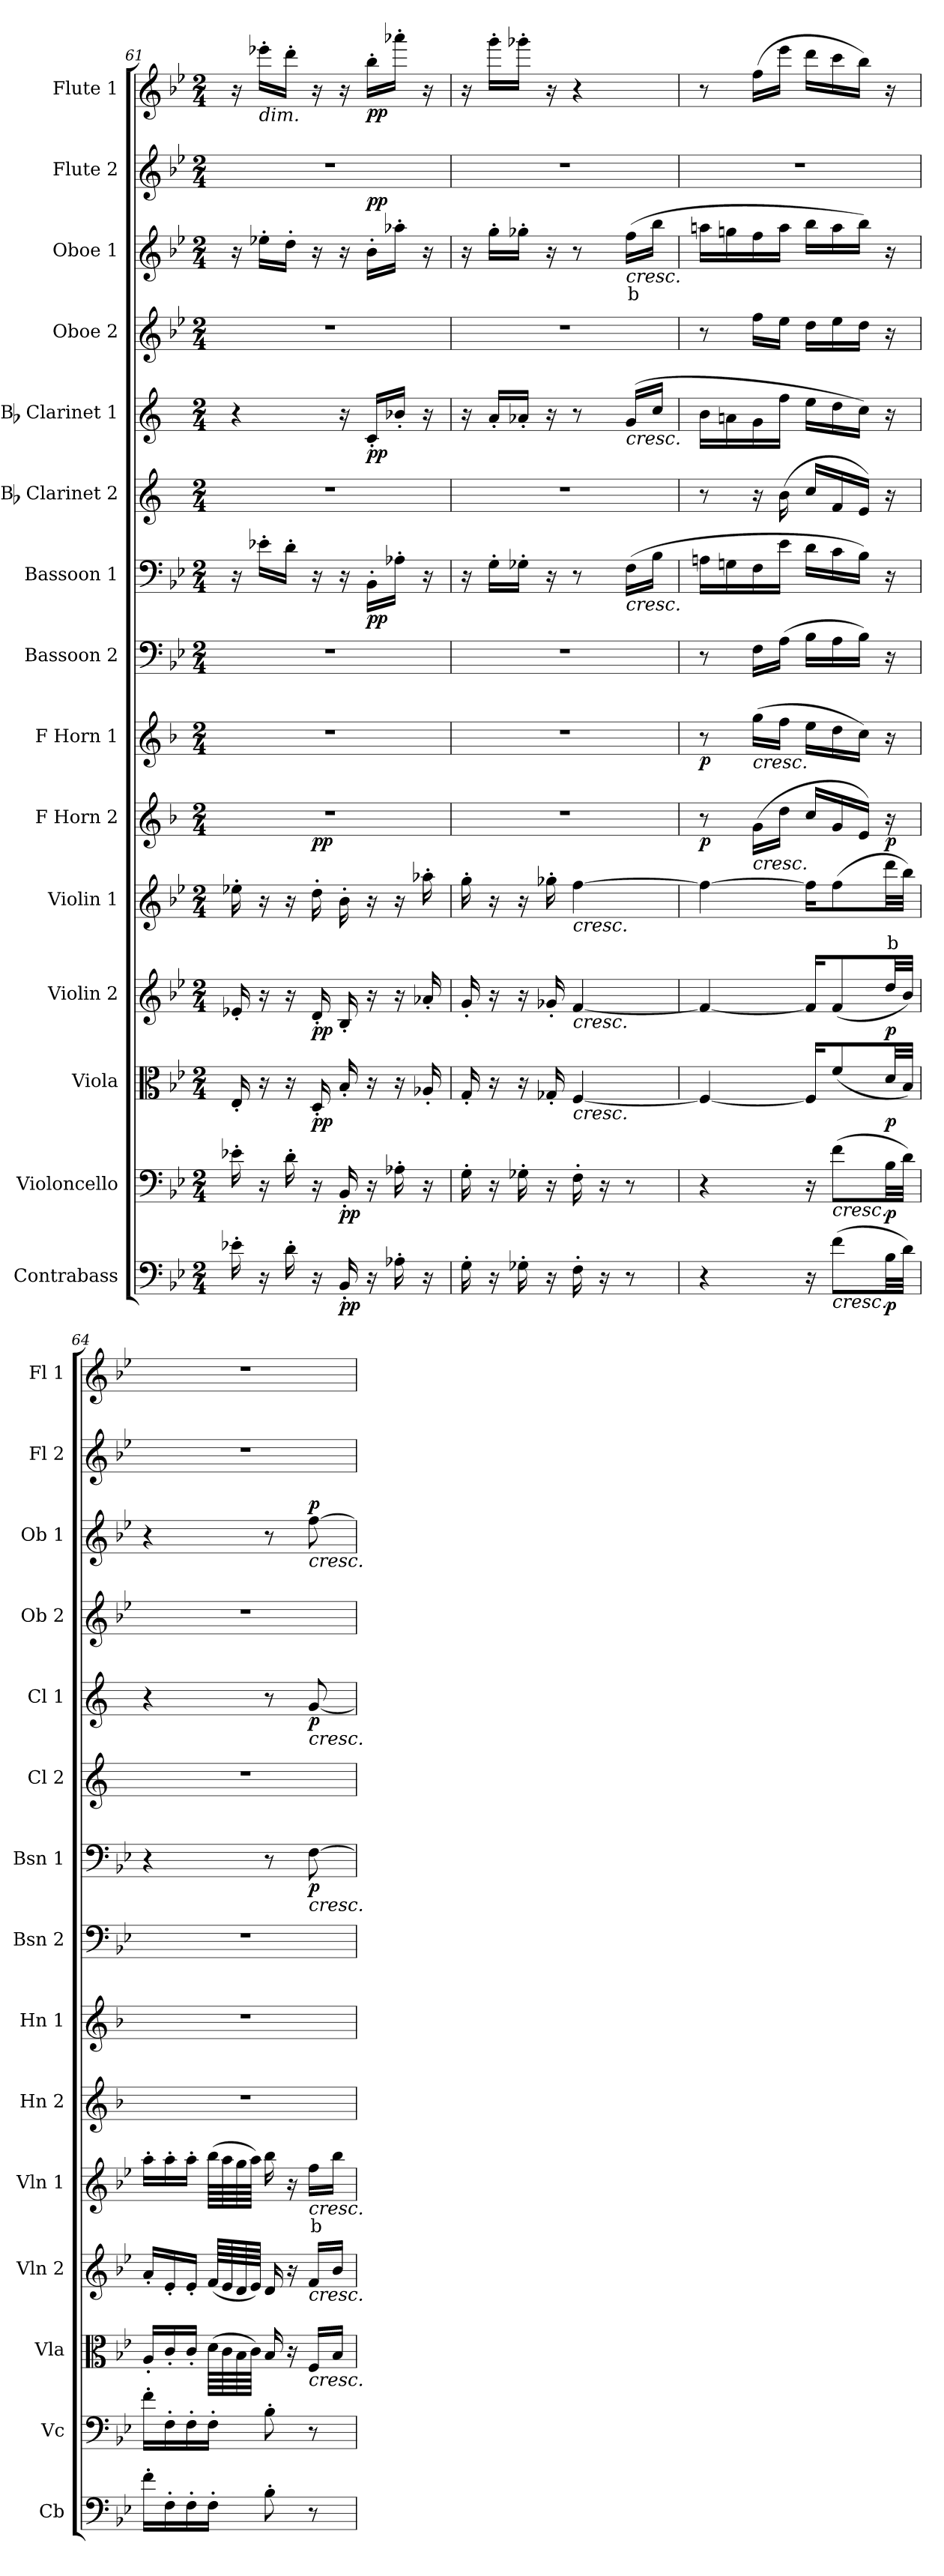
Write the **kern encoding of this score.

**kern	**dynam	**kern	**dynam	**kern	**dynam	**kern	**dynam	**kern	**text	**dynam	**kern	**dynam	**kern	**dynam	**kern	**kern	**dynam	**kern	**kern	**dynam	**kern	**kern	**text	**dynam	**kern	**kern	**dynam
*part15	*part15	*part14	*part14	*part13	*part13	*part12	*part12	*part11	*part11	*part11	*part10	*part10	*part9	*part9	*part8	*part7	*part7	*part6	*part5	*part5	*part4	*part3	*part3	*part3	*part2	*part1	*part1
*staff15	*staff15	*staff14	*staff14	*staff13	*staff13	*staff12	*staff12	*staff11	*staff11	*staff11	*staff10	*staff10	*staff9	*staff9	*staff8	*staff7	*staff7	*staff6	*staff5	*staff5	*staff4	*staff3	*staff3	*staff3	*staff2	*staff1	*staff1
*I"Contrabass	*	*I"Violoncello	*	*I"Viola	*	*I"Violin 2	*	*I"Violin 1	*	*	*I"F Horn 2	*	*I"F Horn 1	*	*I"Bassoon 2	*I"Bassoon 1	*	*I"Bb Clarinet 2	*I"Bb Clarinet 1	*	*I"Oboe 2	*I"Oboe 1	*	*	*I"Flute 2	*I"Flute 1	*
*I'Cb	*	*I'Vc	*	*I'Vla	*	*I'Vln 2	*	*I'Vln 1	*	*	*I'Hn 2	*	*I'Hn 1	*	*I'Bsn 2	*I'Bsn 1	*	*I'Cl 2	*I'Cl 1	*	*I'Ob 2	*I'Ob 1	*	*	*I'Fl 2	*I'Fl 1	*
*clefF4	*	*clefF4	*	*clefC3	*	*clefG2	*	*clefG2	*	*	*clefG2	*	*clefG2	*	*clefF4	*clefF4	*	*clefG2	*clefG2	*	*clefG2	*clefG2	*	*	*clefG2	*clefG2	*
*ITrd7c12	*	*	*	*	*	*	*	*	*	*	*ITrd4c7	*	*ITrd4c7	*	*	*	*	*ITrd1c2	*ITrd1c2	*	*	*	*	*	*	*	*
*k[b-e-]	*	*k[b-e-]	*	*k[b-e-]	*	*k[b-e-]	*	*k[b-e-]	*	*	*k[b-e-]	*	*k[b-e-]	*	*k[b-e-]	*k[b-e-]	*	*k[b-e-]	*k[b-e-]	*	*k[b-e-]	*k[b-e-]	*	*	*k[b-e-]	*k[b-e-]	*
*M2/4	*	*M2/4	*	*M2/4	*	*M2/4	*	*M2/4	*	*	*M2/4	*	*M2/4	*	*M2/4	*M2/4	*	*M2/4	*M2/4	*	*M2/4	*M2/4	*	*	*M2/4	*M2/4	*
=61	=61	=61	=61	=61	=61	=61	=61	=61	=61	=61	=61	=61	=61	=61	=61	=61	=61	=61	=61	=61	=61	=61	=61	=61	=61	=61	=61
16E-X'\	.	16e-X'\	.	16E-'/	.	16e-X'/	.	16ee-X'\	.	.	2r	.	2r	.	2r	16r	.	2r	4r	.	2r	16r	.	.	2r	16r	.
!	!	!	!	!	!	!	!	!	!	!	!	!	!	!	!	!	!	!	!	!	!	!	!	!	!	!LO:TX:b:i:t=dim.	!
16r	.	16r	.	16r	.	16r	.	16r	.	.	.	.	.	.	.	16e-X'\LL	.	.	.	.	.	16ee-X'\LL	.	.	.	16eee-X'\LL	.
16D'\	.	16d'\	.	16r	.	16r	.	16r	.	.	.	.	.	.	.	16d'\JJ	.	.	.	.	.	16dd'\JJ	.	.	.	16ddd'\JJ	.
!	!	!	!	!	!LO:DY:b	!	!LO:DY:b	!	!	!LO:DY:b	!	!	!	!	!	!	!	!	!	!	!	!	!	!	!	!	!
16r	.	16r	.	16D'/	pp	16d'/	pp	16dd'\	.	pp	.	.	.	.	.	16r	.	.	.	.	.	16r	.	.	.	16r	.
!	!LO:DY:b	!	!LO:DY:b	!	!	!	!	!	!	!	!	!	!	!	!	!	!	!	!	!	!	!	!	!	!	!	!
16BBB-'/	pp	16BB-'/	pp	16B-'/	.	16B-'/	.	16b-'\	.	.	.	.	.	.	.	16r	.	.	16r	.	.	16r	.	.	.	16r	.
!	!	!	!	!	!	!	!	!	!	!	!	!	!	!	!	!	!LO:DY:b	!	!	!LO:DY:b	!	!	!	!LO:DY:b	!	!	!LO:DY:b
16r	.	16r	.	16r	.	16r	.	16r	.	.	.	.	.	.	.	16BB-'\LL	pp	.	16B-'/LL	pp	.	16b-'\LL	.	pp	.	16bb-'\LL	pp
16AA-X'\	.	16A-X'\	.	16r	.	16r	.	16r	.	.	.	.	.	.	.	16A-X'\JJ	.	.	16a-X'/JJ	.	.	16aa-X'\JJ	.	.	.	16aaa-X'\JJ	.
16r	.	16r	.	16A-X'/	.	16a-X'/	.	16aa-X'\	.	.	.	.	.	.	.	16r	.	.	16r	.	.	16r	.	.	.	16r	.
=62	=62	=62	=62	=62	=62	=62	=62	=62	=62	=62	=62	=62	=62	=62	=62	=62	=62	=62	=62	=62	=62	=62	=62	=62	=62	=62	=62
16GG'\	.	16G'\	.	16G'/	.	16g'/	.	16gg'\	.	.	2r	.	2r	.	2r	16r	.	2r	16r	.	2r	16r	.	.	2r	16r	.
16r	.	16r	.	16r	.	16r	.	16r	.	.	.	.	.	.	.	16G'\LL	.	.	16g'/LL	.	.	16gg'\LL	.	.	.	16ggg'\LL	.
16GG-X'\	.	16G-X'\	.	16r	.	16r	.	16r	.	.	.	.	.	.	.	16G-X'\JJ	.	.	16g-X'/JJ	.	.	16gg-X'\JJ	.	.	.	16ggg-X'\JJ	.
16r	.	16r	.	16G-X'/	.	16g-X'/	.	16gg-X'\	.	.	.	.	.	.	.	16r	.	.	16r	.	.	16r	.	.	.	16r	.
!	!	!	!	!	!	!	!	!LO:TX:b:i:t=cresc.	!	!	!	!	!	!	!	!	!	!	!	!	!	!	!	!	!	!	!
!	!	!	!	!	!	!LO:TX:b:i:t=cresc.	!	!	!	!	!	!	!	!	!	!	!	!	!	!	!	!	!	!	!	!	!
!	!	!	!	!LO:TX:b:i:t=cresc.	!	!	!	!	!	!	!	!	!	!	!	!	!	!	!	!	!	!	!	!	!	!	!
16FF'\	.	16F'\	.	[4F/	.	[4f/	.	[4ff\	.	.	.	.	.	.	.	8r	.	.	8r	.	.	8r	.	.	.	4r	.
16r	.	16r	.	.	.	.	.	.	.	.	.	.	.	.	.	.	.	.	.	.	.	.	.	.	.	.	.
!	!	!	!	!	!	!	!	!	!	!	!	!	!	!	!	!	!	!	!	!	!	!LO:TX:b:i:t=cresc.	!	!	!	!	!
!	!	!	!	!	!	!	!	!	!	!	!	!	!	!	!	!	!	!	!LO:TX:b:i:t=cresc.	!	!	!	!	!	!	!	!
!	!	!	!	!	!	!	!	!	!	!	!	!	!	!	!	!LO:TX:b:i:t=cresc.	!	!	!	!	!	!	!	!	!	!	!
!	!	!	!	!	!	!	!	!	!	!	!	!	!	!	!	!	!	!	!	!	!	!	!LO:LY:b:color=#FF0000	!	!	!	!
8r	.	8r	.	.	.	.	.	.	.	.	.	.	.	.	.	(16F\LL	.	.	(16f/LL	.	.	(16ff\LL	b	.	.	.	.
.	.	.	.	.	.	.	.	.	.	.	.	.	.	.	.	16B-\JJ	.	.	16b-/JJ	.	.	16bb-\JJ	.	.	.	.	.
=63	=63	=63	=63	=63	=63	=63	=63	=63	=63	=63	=63	=63	=63	=63	=63	=63	=63	=63	=63	=63	=63	=63	=63	=63	=63	=63	=63
!	!	!	!	!	!	!	!	!	!	!	!	!LO:DY:b	!	!LO:DY:b	!	!	!	!	!	!	!	!	!	!	!	!	!
4r	.	4r	.	4F/_	.	4f/_	.	4ff\_	.	.	8r	p	8r	p	8r	16An\LL	.	8r	16a\LL	.	8r	16aan\LL	.	.	2r	8r	.
.	.	.	.	.	.	.	.	.	.	.	.	.	.	.	.	16Gn\	.	.	16gn\	.	.	16ggn\	.	.	.	.	.
!	!	!	!	!	!	!	!	!	!	!	!	!	!LO:TX:b:i:t=cresc.	!	!	!	!	!	!	!	!	!	!	!	!	!	!
!	!	!	!	!	!	!	!	!	!	!	!LO:TX:b:i:t=cresc.	!	!	!	!	!	!	!	!	!	!	!	!	!	!	!	!
.	.	.	.	.	.	.	.	.	.	.	(16c\LL	.	(16cc\LL	.	16F\LL	16F\	.	16r	16f\	.	16ff\LL	16ff\	.	.	.	(16ff\LL	.
.	.	.	.	.	.	.	.	.	.	.	16g\JJ	.	16b-\JJ	.	(16A\JJ	16e-\JJ	.	(16a\	16ee-\JJ	.	16ee-\JJ	16aa\JJ	.	.	.	16eee-\JJ	.
16r	.	16r	.	16F/KL]	.	16f/KL]	.	16ff\KL]	.	.	16f/LL	.	16a\LL	.	16B-\LL	16d\LL	.	16b-/LL	16dd\LL	.	16dd\LL	16bb-\LL	.	.	.	16ddd\LL	.
!	!	!LO:TX:b:i:t=cresc.	!	!	!	!	!	!	!	!	!	!	!	!	!	!	!	!	!	!	!	!	!	!	!	!	!
!LO:TX:b:i:t=cresc.	!	!	!	!	!	!	!	!	!	!	!	!	!	!	!	!	!	!	!	!	!	!	!	!	!	!	!
(8F\L	.	(8f\L	.	(8f/	.	(8f/	.	(8ff\	.	.	16c/	.	16g\	.	16A\	16c\	.	16e-/	16cc\	.	16ee-\	16aa\	.	.	.	16ccc\	.
.	.	.	.	.	.	.	.	.	.	.	16A/JJ)	.	16f\JJ)	.	16B-\JJ)	16B-\JJ)	.	16d/JJ)	16b-\JJ)	.	16dd\JJ	16bb-\JJ)	.	.	.	16bb-\JJ)	.
!	!LO:DY:b	!	!LO:DY:b	!	!LO:DY:b	!	!LO:DY:b	!	!LO:LY:b:color=#FF0000	!LO:DY:b	!	!	!	!	!	!	!	!	!	!	!	!	!	!	!	!	!
32BB-\LL	p	32B-\LL	p	32d/LL	p	32dd/LL	p	32ddd\LL	b	p	16r	.	16r	.	16r	16r	.	16r	16r	.	16r	16r	.	.	.	16r	.
32D\JJJ)	.	32d\JJJ)	.	32B-/JJJ)	.	32b-/JJJ)	.	32bb-\JJJ)	.	.	.	.	.	.	.	.	.	.	.	.	.	.	.	.	.	.	.
=64	=64	=64	=64	=64	=64	=64	=64	=64	=64	=64	=64	=64	=64	=64	=64	=64	=64	=64	=64	=64	=64	=64	=64	=64	=64	=64	=64
16F'\LL	.	16f'\LL	.	16A'/LL	.	16a'/LL	.	16aa'\LL	.	.	2r	.	2r	.	2r	4r	.	2r	4r	.	2r	4r	.	.	2r	2r	.
16FF'\	.	16F'\	.	16c'/	.	16e-'/	.	16aa'\	.	.	.	.	.	.	.	.	.	.	.	.	.	.	.	.	.	.	.
16FF'\	.	16F'\	.	16c'/JJ	.	16e-'/JJ	.	16aa'\JJ	.	.	.	.	.	.	.	.	.	.	.	.	.	.	.	.	.	.	.
16FF'\JJ	.	16F'\JJ	.	(64d\LLLL	.	(64f/LLLL	.	(64bb-\LLLL	.	.	.	.	.	.	.	.	.	.	.	.	.	.	.	.	.	.	.
.	.	.	.	64c\	.	64e-/	.	64aa\	.	.	.	.	.	.	.	.	.	.	.	.	.	.	.	.	.	.	.
.	.	.	.	64B-\	.	64d/	.	64gg\	.	.	.	.	.	.	.	.	.	.	.	.	.	.	.	.	.	.	.
.	.	.	.	64c\JJJJ)	.	64e-/JJJJ)	.	64aa\JJJJ)	.	.	.	.	.	.	.	.	.	.	.	.	.	.	.	.	.	.	.
8BB-'\	.	8B-'\	.	16B-/	.	16d/	.	16bb-\	.	.	.	.	.	.	.	8r	.	.	8r	.	.	8r	.	.	.	.	.
.	.	.	.	16r	.	16r	.	16r	.	.	.	.	.	.	.	.	.	.	.	.	.	.	.	.	.	.	.
!	!	!	!	!	!	!	!	!	!	!	!	!	!	!	!	!	!	!	!	!	!	!LO:TX:b:i:t=cresc.	!	!	!	!	!
!	!	!	!	!	!	!	!	!	!	!	!	!	!	!	!	!	!	!	!LO:TX:b:i:t=cresc.	!	!	!	!	!	!	!	!
!	!	!	!	!	!	!	!	!	!	!	!	!	!	!	!	!LO:TX:b:i:t=cresc.	!	!	!	!	!	!	!	!	!	!	!
!	!	!	!	!	!	!	!	!LO:TX:b:i:t=cresc.	!	!	!	!	!	!	!	!	!	!	!	!	!	!	!	!	!	!	!
!	!	!	!	!	!	!LO:TX:b:i:t=cresc.	!	!	!	!	!	!	!	!	!	!	!	!	!	!	!	!	!	!	!	!	!
!	!	!	!	!LO:TX:b:i:t=cresc.	!	!	!	!	!	!	!	!	!	!	!	!	!	!	!	!	!	!	!	!	!	!	!
!	!	!	!	!	!	!	!	!	!LO:LY:b:color=#FF0000	!	!	!	!	!	!	!	!LO:DY:b	!	!	!LO:DY:b	!	!	!	!LO:DY:b	!	!	!
8r	.	8r	.	16F/LL	.	16f/LL	.	16ff\LL	b	.	.	.	.	.	.	[8F\	p	.	[8f/	p	.	[8ff\	.	p	.	.	.
.	.	.	.	16B-/JJ	.	16b-/JJ	.	16bb-\JJ	.	.	.	.	.	.	.	.	.	.	.	.	.	.	.	.	.	.	.
=	=	=	=	=	=	=	=	=	=	=	=	=	=	=	=	=	=	=	=	=	=	=	=	=	=	=	=
*-	*-	*-	*-	*-	*-	*-	*-	*-	*-	*-	*-	*-	*-	*-	*-	*-	*-	*-	*-	*-	*-	*-	*-	*-	*-	*-	*-
